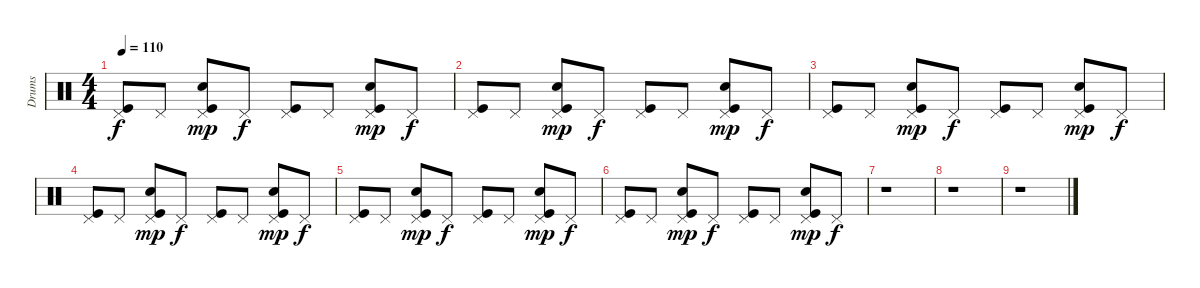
\track ("Drums" "Drums") {instrument percussion}
\staff {score}
\articulation defaults
\ts (4 4)
\tempo 110
\clef neutral
\ks c
("Pedal Hi-Hat (hit)" "Kick (hit)").8{dy f} "Pedal Hi-Hat (hit)".8 ("Pedal Hi-Hat (hit)" "Snare (hit) 2" "Kick (hit)").8{dy mp} "Pedal Hi-Hat (hit)".8{dy f} ("Pedal Hi-Hat (hit)" "Kick (hit)").8 "Pedal Hi-Hat (hit)".8 ("Pedal Hi-Hat (hit)" "Snare (hit) 2" "Kick (hit)").8{dy mp} "Pedal Hi-Hat (hit)".8{dy f} |
("Pedal Hi-Hat (hit)" "Kick (hit)").8 "Pedal Hi-Hat (hit)".8 ("Pedal Hi-Hat (hit)" "Snare (hit) 2" "Kick (hit)").8{dy mp} "Pedal Hi-Hat (hit)".8{dy f} ("Pedal Hi-Hat (hit)" "Kick (hit)").8 "Pedal Hi-Hat (hit)".8 ("Pedal Hi-Hat (hit)" "Snare (hit) 2" "Kick (hit)").8{dy mp} "Pedal Hi-Hat (hit)".8{dy f} |
("Pedal Hi-Hat (hit)" "Kick (hit)").8 "Pedal Hi-Hat (hit)".8 ("Pedal Hi-Hat (hit)" "Snare (hit) 2" "Kick (hit)").8{dy mp} "Pedal Hi-Hat (hit)".8{dy f} ("Pedal Hi-Hat (hit)" "Kick (hit)").8 "Pedal Hi-Hat (hit)".8 ("Pedal Hi-Hat (hit)" "Snare (hit) 2" "Kick (hit)").8{dy mp} "Pedal Hi-Hat (hit)".8{dy f} |
("Pedal Hi-Hat (hit)" "Kick (hit)").8 "Pedal Hi-Hat (hit)".8 ("Pedal Hi-Hat (hit)" "Snare (hit) 2" "Kick (hit)").8{dy mp} "Pedal Hi-Hat (hit)".8{dy f} ("Pedal Hi-Hat (hit)" "Kick (hit)").8 "Pedal Hi-Hat (hit)".8 ("Pedal Hi-Hat (hit)" "Snare (hit) 2" "Kick (hit)").8{dy mp} "Pedal Hi-Hat (hit)".8{dy f} |
("Pedal Hi-Hat (hit)" "Kick (hit)").8 "Pedal Hi-Hat (hit)".8 ("Pedal Hi-Hat (hit)" "Snare (hit) 2" "Kick (hit)").8{dy mp} "Pedal Hi-Hat (hit)".8{dy f} ("Pedal Hi-Hat (hit)" "Kick (hit)").8 "Pedal Hi-Hat (hit)".8 ("Pedal Hi-Hat (hit)" "Snare (hit) 2" "Kick (hit)").8{dy mp} "Pedal Hi-Hat (hit)".8{dy f} |
("Pedal Hi-Hat (hit)" "Kick (hit)").8 "Pedal Hi-Hat (hit)".8 ("Pedal Hi-Hat (hit)" "Snare (hit) 2" "Kick (hit)").8{dy mp} "Pedal Hi-Hat (hit)".8{dy f} ("Pedal Hi-Hat (hit)" "Kick (hit)").8 "Pedal Hi-Hat (hit)".8 ("Pedal Hi-Hat (hit)" "Snare (hit) 2" "Kick (hit)").8{dy mp} "Pedal Hi-Hat (hit)".8{dy f} |
r.1 |
r.1 |
r.1
